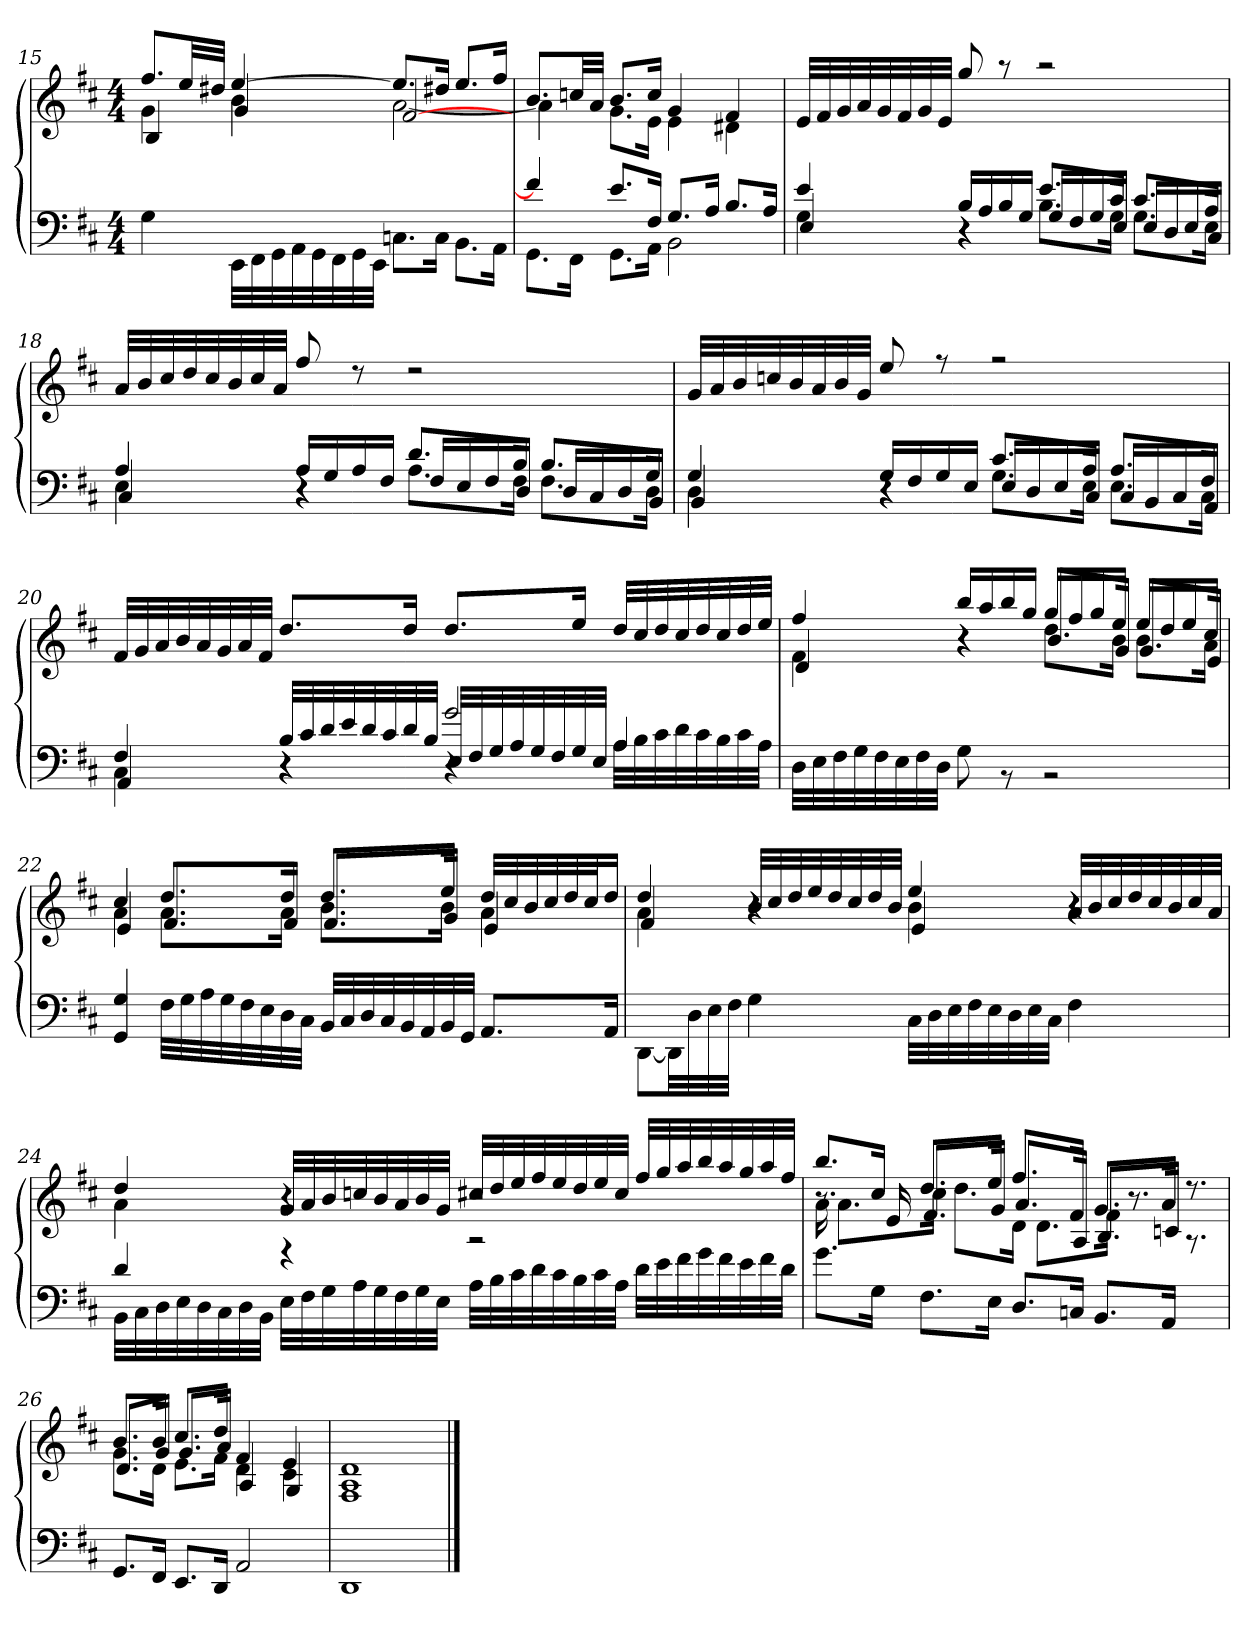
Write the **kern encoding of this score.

**kern	**kern
*part1	*part1
*staff2	*staff1
*clefF4	*clefG2
*k[f#c#]	*k[f#c#]
*D:	*D:
*M4/4	*M4/4
=15	=15
*^	*^
*	*	*	*^
1ryy	4G	8.ff#L	4g	4B
.	.	32eeLL	.	.
.	.	32dd#XJJJ	.	.
.	32EELLL	[4ee	4b	4g
.	32FF#	.	.	.
.	32GG	.	.	.
.	32AA	.	.	.
.	32GG	.	.	.
.	32FF#	.	.	.
.	32GG	.	.	.
.	32EEJJJ	.	.	.
.	8.CnL	8.eeL]	[2a	[2f#
.	16CJk	16dd#XJk	.	.
.	8.BBL	8.eeL	.	.
.	16AAJk	16ff#Jk	.	.
=16	=16	=16	=16	=16
4f#]	8.GGL	8.bL	4a]	1ryy
.	16FF#Jk	32ccnLL	.	.
.	.	32aJJJ	.	.
8.eL	8.GGL	8.bL	8.gL	.
16F#Jk	16AAJk	16ccJk	16eJk	.
8.GL	2BB	4g	4e	.
16AJk	.	.	.	.
8.BL	.	4f#	4d#X	.
16AJk	.	.	.	.
*	*	*	*v	*v
=17	=17	=17	=17
*	*^	*	*
4e	4G	4E	32eLLL	1ryy
.	.	.	32f#	.
.	.	.	32g	.
.	.	.	32a	.
.	.	.	32g	.
.	.	.	32f#	.
.	.	.	32g	.
.	.	.	32eJJJ	.
4r	4r	16BLL	8gg	.
.	.	16A	.	.
.	.	16B	8r	.
.	.	16GJJ	.	.
8.eL	8.BL	16GLL	2r	.
.	.	16F#	.	.
.	.	16G	.	.
16c#Jk	16GJk	16EJJ	.	.
8.c#L	8.GL	16ELL	.	.
.	.	16D	.	.
.	.	16E	.	.
16AJk	16EJk	16C#JJ	.	.
=18	=18	=18	=18	=18
4A	4E	4C#	32aLLL	1ryy
.	.	.	32b	.
.	.	.	32cc#	.
.	.	.	32dd	.
.	.	.	32cc#	.
.	.	.	32b	.
.	.	.	32cc#	.
.	.	.	32aJJJ	.
4r	4r	16ALL	8ff#	.
.	.	16G	.	.
.	.	16A	8r	.
.	.	16F#JJ	.	.
8.dL	8.AL	16F#LL	2r	.
.	.	16E	.	.
.	.	16F#	.	.
16BJk	16F#Jk	16DJJ	.	.
8.BL	8.F#L	16DLL	.	.
.	.	16C#	.	.
.	.	16D	.	.
16GJk	16DJk	16BBJJ	.	.
=19	=19	=19	=19	=19
4G	4D	4BB	32gLLL	1ryy
.	.	.	32a	.
.	.	.	32b	.
.	.	.	32ccn	.
.	.	.	32b	.
.	.	.	32a	.
.	.	.	32b	.
.	.	.	32gJJJ	.
4r	4r	16GLL	8ee	.
.	.	16F#	.	.
.	.	16G	8r	.
.	.	16EJJ	.	.
8.c#L	8.GL	16ELL	2r	.
.	.	16D	.	.
.	.	16E	.	.
16AJk	16EJk	16C#JJ	.	.
8.AL	8.EL	16C#LL	.	.
.	.	16BB	.	.
.	.	16C#	.	.
16F#Jk	16C#Jk	16AAJJ	.	.
=20	=20	=20	=20	=20
4F#	4C#	4AA	32f#LLL	1ryy
.	.	.	32g	.
.	.	.	32a	.
.	.	.	32b	.
.	.	.	32a	.
.	.	.	32g	.
.	.	.	32a	.
.	.	.	32f#JJJ	.
32BLLL	4r	4r	8.ddL	.
32c#	.	.	.	.
32d	.	.	.	.
32e	.	.	.	.
32d	.	.	.	.
32c#	.	.	.	.
32d	.	.	16ddJk	.
32BJJJ	.	.	.	.
2g	4r	32ELLL	8.ddL	.
.	.	32F#	.	.
.	.	32G	.	.
.	.	32A	.	.
.	.	32G	.	.
.	.	32F#	.	.
.	.	32G	16eeJk	.
.	.	32EJJJ	.	.
.	32ALLL	4A	32ddLLL	.
.	32B	.	32cc#	.
.	32c#	.	32dd	.
.	32d	.	32cc#	.
.	32c#	.	32dd	.
.	32B	.	32cc#	.
.	32c#	.	32dd	.
.	32AJJJ	.	32eeJJJ	.
*	*v	*v	*	*
=21	=21	=21	=21
*	*	*	*^
1ryy	32DLLL	4ff#	4f#	4d
.	32E	.	.	.
.	32F#	.	.	.
.	32G	.	.	.
.	32F#	.	.	.
.	32E	.	.	.
.	32F#	.	.	.
.	32DJJJ	.	.	.
.	8G	16bbLL	4r	4r
.	.	16aa	.	.
.	8r	16bb	.	.
.	.	16ggJJ	.	.
.	2r	16ggLL	8.ddL	8.bL
.	.	16ff#	.	.
.	.	16gg	.	.
.	.	16eeJJ	16bJk	16gJk
.	.	16eeLL	8.bL	8.gL
.	.	16dd	.	.
.	.	16ee	.	.
.	.	16cc#JJ	16aJk	16eJk
*v	*v	*	*	*
=22	=22	=22	=22
4GG 4G	4cc#	4a	4e
32F#LLL	8.ddL	8.aL	8.f#L
32G	.	.	.
32A	.	.	.
32G	.	.	.
32F#	.	.	.
32E	.	.	.
32D	16ddJk	16aJk	16f#Jk
32C#JJJ	.	.	.
32BBLLL	8.ddL	8.bL	8.f#L
32C#	.	.	.
32D	.	.	.
32C#	.	.	.
32BB	.	.	.
32AA	.	.	.
32BB	16eeJk	16bJk	16gJk
32GGJJJ	.	.	.
8.AAL	32ddLLL	4a	4e
.	32cc#	.	.
.	32b	.	.
.	32cc#	.	.
.	32dd	.	.
.	32cc#J	.	.
16AAJk	16ddJJ	.	.
=23	=23	=23	=23
*^	*	*	*
1ryy	[8DDL	4dd	4a	4f#
.	32DDLL]	.	.	.
.	32D	.	.	.
.	32E	.	.	.
.	32F#JJJ	.	.	.
.	4G	32bLLL	4r	4r
.	.	32cc#	.	.
.	.	32dd	.	.
.	.	32ee	.	.
.	.	32dd	.	.
.	.	32cc#	.	.
.	.	32dd	.	.
.	.	32bJJJ	.	.
.	32C#LLL	4ee	4b	4e
.	32D	.	.	.
.	32E	.	.	.
.	32F#	.	.	.
.	32E	.	.	.
.	32D	.	.	.
.	32E	.	.	.
.	32C#JJJ	.	.	.
.	4F#	32aLLL	4r	4r
.	.	32b	.	.
.	.	32cc#	.	.
.	.	32dd	.	.
.	.	32cc#	.	.
.	.	32b	.	.
.	.	32cc#	.	.
.	.	32aJJJ	.	.
=24	=24	=24	=24	=24
4d	32BBLLL	4dd	4a	1ryy
.	32C#	.	.	.
.	32D	.	.	.
.	32E	.	.	.
.	32D	.	.	.
.	32C#	.	.	.
.	32D	.	.	.
.	32BBJJJ	.	.	.
4r	32ELLL	32gLLL	4r	.
.	32F#	32a	.	.
.	32G	32b	.	.
.	32A	32ccn	.	.
.	32G	32b	.	.
.	32F#	32a	.	.
.	32G	32b	.	.
.	32EJJJ	32gJJJ	.	.
2r	32ALLL	32cc#LLL	2r	.
.	32B	32dd	.	.
.	32c#	32ee	.	.
.	32d	32ff#	.	.
.	32c#	32ee	.	.
.	32B	32dd	.	.
.	32c#	32ee	.	.
.	32AJJJ	32cc#JJJ	.	.
.	32dLLL	32ff#LLL	.	.
.	32e	32gg	.	.
.	32f#	32aa	.	.
.	32g	32bb	.	.
.	32f#	32aa	.	.
.	32e	32gg	.	.
.	32f#	32aa	.	.
.	32dJJJ	32ff#JJJ	.	.
=25	=25	=25	=25	=25
1ryy	8.gL	8.bbL	16a	8.r
.	.	.	8.aL	.
.	16GJk	16cc#Jk	.	16e
.	8.F#L	8.ddL	16cc#Jk	8.f#L
.	.	.	8.ddL	.
.	16EJk	16eeJk	.	16gJk
.	8.DL	8.ff#L	16dJk	8.aL
.	.	.	8.dL	.
.	16CnJk	16f#Jk	.	16AJk
.	8.BBL	8.gL	16f#Jk	8.BL
.	.	.	8.r	.
.	16AAJk	16aJk	.	16cnJk
8.ryy	8.ryy	8.r	8.ryy	8.r
*v	*v	*	*	*
=26	=26	=26	=26
8.GGL	8.bL	8.gL	8.dL
16FF#Jk	16bJk	16dJk	16gJk
8.EEL	8.cc#L	8.eL	8.gL
16DDJk	16ddJk	16f#Jk	16aJk
2AA	4f#	4d	4A
.	4e	4c#	4G
=27	=27	=27	=27
1DD	1d	1A	1F#
*	*v	*v	*v
==	==
*-	*-
